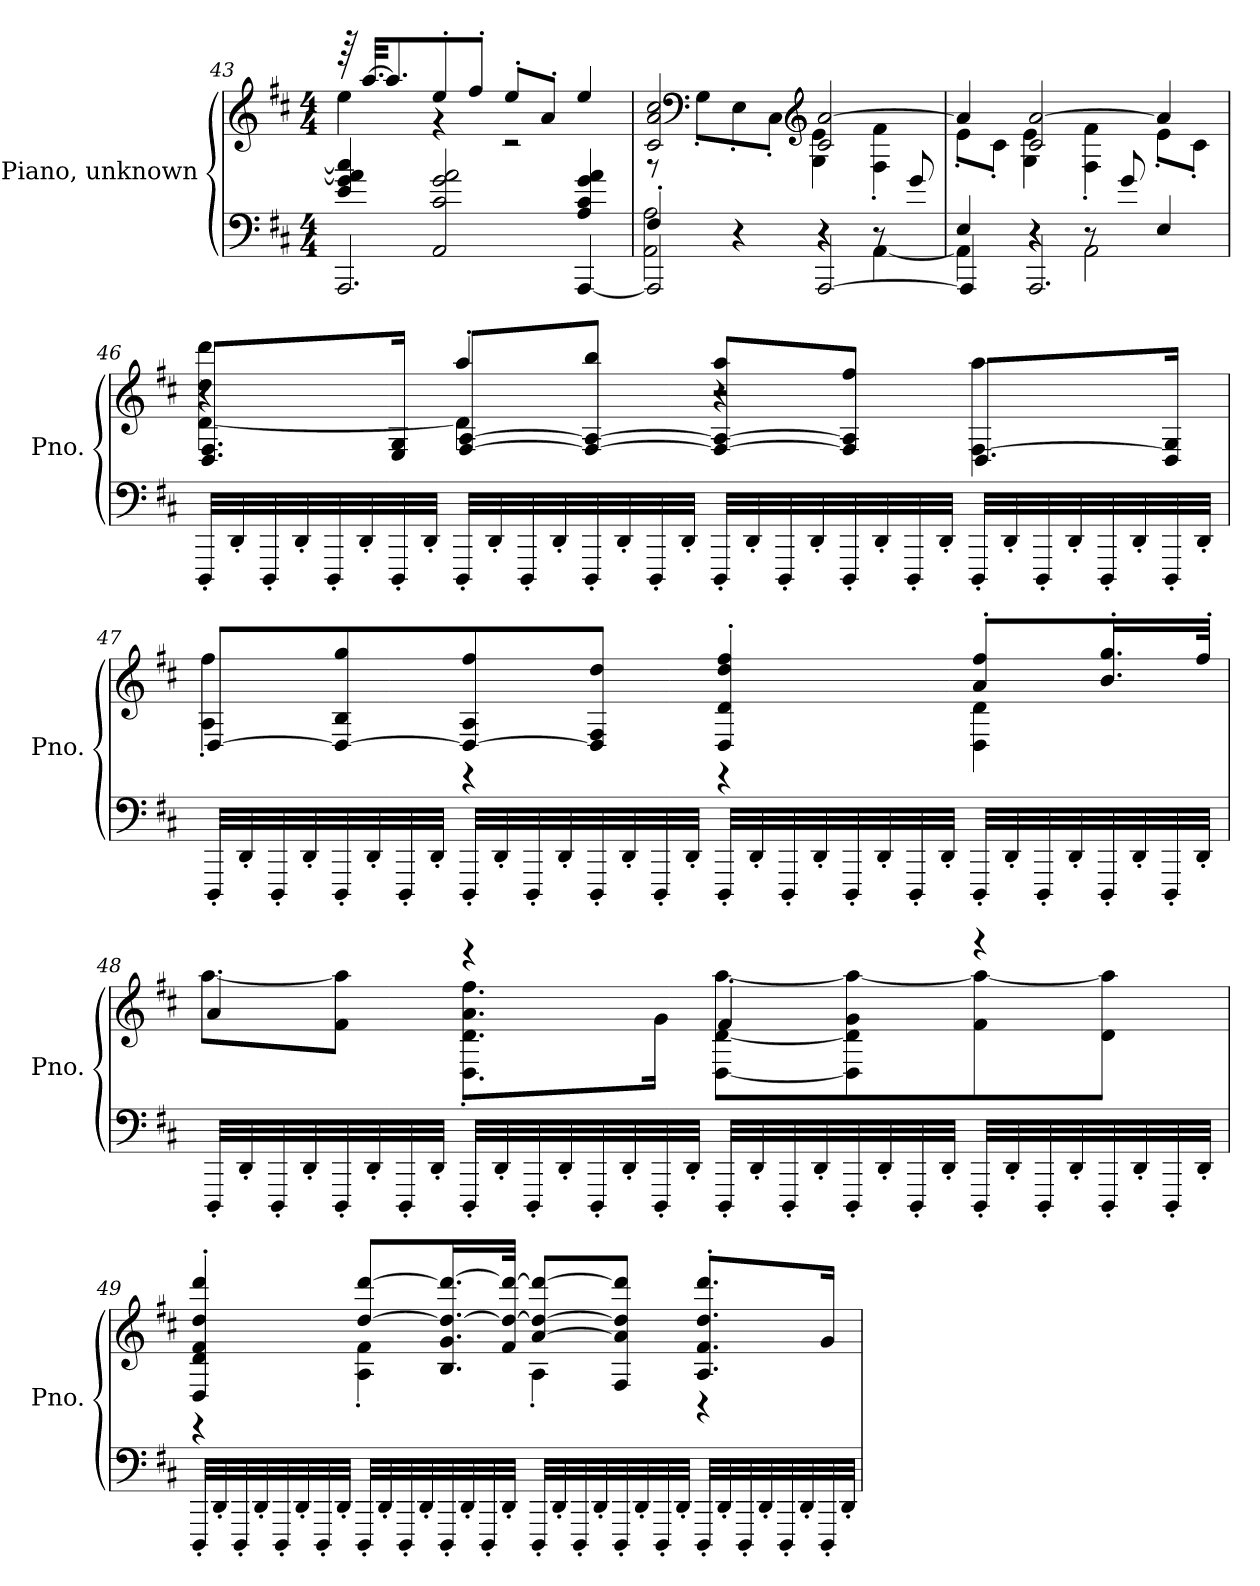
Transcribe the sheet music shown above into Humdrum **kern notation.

**kern	**kern
*part1	*part1
*staff2	*staff1
*I"Piano, unknown	*
*I'Pno.	*
*clefF4	*clefG2
*k[f#c#]	*k[f#c#]
*M4/4	*M4/4
=43	=43
*^	*^
4e/ 4g/ 4a/] 4cc#/]	2.AAA/	64r	4ee\
.	.	[32.aa/KKL	.
.	.	8.aa/]	.
2AA/ 2c#/ 2g/ 2a/	.	8ee'/	4r
.	.	8ff#'/J	.
.	.	8ee'/L	2r
.	.	8a'/J	.
4A/ 4c#/ 4g/ 4a/	[4AAA/	4ee/	.
!!LO:LB:g=z	!!
=44	=44	=44	=44
*	*^	*	*
4F#'/	2AA\ 2A\	2AAA/]	2c#/ 2a/ 2cc#/	8r
*	*	*	*clefF4	*
.	.	.	.	8G'\L
4r	.	.	.	8E'\
.	.	.	.	8C#'\J
*	*	*	*clefG2	*
4r	4r	[2AAA/	2c#/ [2a/	4G\ 4e\
8r	[4AA\	.	.	4F#\' 4f#\'
8g/	.	.	.	.
=45	=45	=45	=45	=45
4E/	4AA\]	4AAA/]	4a/]	8e'\L
.	.	.	.	8c#'\J
4r	4r	2.AAA/	2c#/ [2a/	4G\ 4e\
8r	2AA\	.	.	4F#\' 4f#\'
8g/	.	.	.	.
4E/	.	.	4a/]	8e'\L
.	.	.	.	8c#'\J
*v	*v	*v	*	*
!!LO:LB:g=z
=46	=46	=46
*	*	*^
32DDD'/LLL	4r	[4d\ 4dd\ 4ddd\	8.D/ 8.F#/L
32DD'/	.	.	.
32DDD'/	.	.	.
32DD'/	.	.	.
32DDD'/	.	.	.
32DD'/	.	.	.
32DDD'/	.	.	16E/ 16G/Jk
32DD'/JJJ	.	.	.
32DDD'/LLL	4aa'/	4d\]	[8F#/ [8A/L
32DD'/	.	.	.
32DDD'/	.	.	.
32DD'/	.	.	.
32DDD'/	.	.	8F#/_ 8A/_ 8bb/J
32DD'/	.	.	.
32DDD'/	.	.	.
32DD'/JJJ	.	.	.
32DDD'/LLL	2r	4r	8F#/_ 8A/_ 8aa/L
32DD'/	.	.	.
32DDD'/	.	.	.
32DD'/	.	.	.
32DDD'/	.	.	8F#/] 8A/] 8ff#/J
32DD'/	.	.	.
32DDD'/	.	.	.
32DD'/JJJ	.	.	.
32DDD'/LLL	.	4F#\ 4aa\	[8.D/L
32DD'/	.	.	.
32DDD'/	.	.	.
32DD'/	.	.	.
32DDD'/	.	.	.
32DD'/	.	.	.
32DDD'/	.	.	16D/] 16G/Jk
32DD'/JJJ	.	.	.
*	*	*v	*v
!!LO:LB:g=z
=47	=47	=47
32DDD'/LLL	[8D/L	4A\' 4ff#\'
32DD'/	.	.
32DDD'/	.	.
32DD'/	.	.
32DDD'/	8D/_ 8B/ 8gg/	.
32DD'/	.	.
32DDD'/	.	.
32DD'/JJJ	.	.
32DDD'/LLL	8D/_ 8A/ 8ff#/	4r
32DD'/	.	.
32DDD'/	.	.
32DD'/	.	.
32DDD'/	8D/] 8F#/ 8dd/J	.
32DD'/	.	.
32DDD'/	.	.
32DD'/JJJ	.	.
32DDD'/LLL	4D/' 4d/' 4dd/' 4ff#/'	4r
32DD'/	.	.
32DDD'/	.	.
32DD'/	.	.
32DDD'/	.	.
32DD'/	.	.
32DDD'/	.	.
32DD'/JJJ	.	.
32DDD'/LLL	8a/' 8ff#/'L	4D\ 4d\
32DD'/	.	.
32DDD'/	.	.
32DD'/	.	.
32DDD'/	16.b/' 16.gg/'L	.
32DD'/	.	.
32DDD'/	.	.
32DD'/JJJ	32ff#'/JJk	.
!!LO:PB:g=z	!!
=48	=48	=48
32DDD'/LLL	4a'/	[8aa\L
32DD'/	.	.
32DDD'/	.	.
32DD'/	.	.
32DDD'/	.	8f#\ 8aa\]J
32DD'/	.	.
32DDD'/	.	.
32DD'/JJJ	.	.
32DDD'/LLL	4r	8.D\' 8.d\' 8.a\' 8.ff#\'L
32DD'/	.	.
32DDD'/	.	.
32DD'/	.	.
32DDD'/	.	.
32DD'/	.	.
32DDD'/	.	16g\Jk
32DD'/JJJ	.	.
32DDD'/LLL	4f#'/	[8D\ [8d\ [8aa\L
32DD'/	.	.
32DDD'/	.	.
32DD'/	.	.
32DDD'/	.	8D\] 8d\] 8g\ 8aa\_
32DD'/	.	.
32DDD'/	.	.
32DD'/JJJ	.	.
32DDD'/LLL	4r	8f#\ 8aa\_
32DD'/	.	.
32DDD'/	.	.
32DD'/	.	.
32DDD'/	.	8d\ 8aa\]J
32DD'/	.	.
32DDD'/	.	.
32DD'/JJJ	.	.
!!LO:LB:g=z	!!
=49	=49	=49
32DDD'/LLL	4D/' 4d/' 4f#/' 4dd/' 4ddd/'	4r
32DD'/	.	.
32DDD'/	.	.
32DD'/	.	.
32DDD'/	.	.
32DD'/	.	.
32DDD'/	.	.
32DD'/JJJ	.	.
32DDD'/LLL	[8dd/ [8ddd/L	4A\' 4f#\'
32DD'/	.	.
32DDD'/	.	.
32DD'/	.	.
32DDD'/	16.B/ 16.g/ 16.dd/_ 16.ddd/_L	.
32DD'/	.	.
32DDD'/	.	.
32DD'/JJJ	32f#/ 32dd/_ 32ddd/_JJk	.
32DDD'/LLL	[8a/ 8dd/_ 8ddd/_L	4A'\
32DD'/	.	.
32DDD'/	.	.
32DD'/	.	.
32DDD'/	8F#/ 8a/] 8dd/] 8ddd/]J	.
32DD'/	.	.
32DDD'/	.	.
32DD'/JJJ	.	.
32DDD'/LLL	8.A/' 8.f#/' 8.dd/' 8.ddd/'L	4r
32DD'/	.	.
32DDD'/	.	.
32DD'/	.	.
32DDD'/	.	.
32DD'/	.	.
32DDD'/	16g/Jk	.
32DD'/JJJ	.	.
*	*v	*v
=	=
*-	*-
